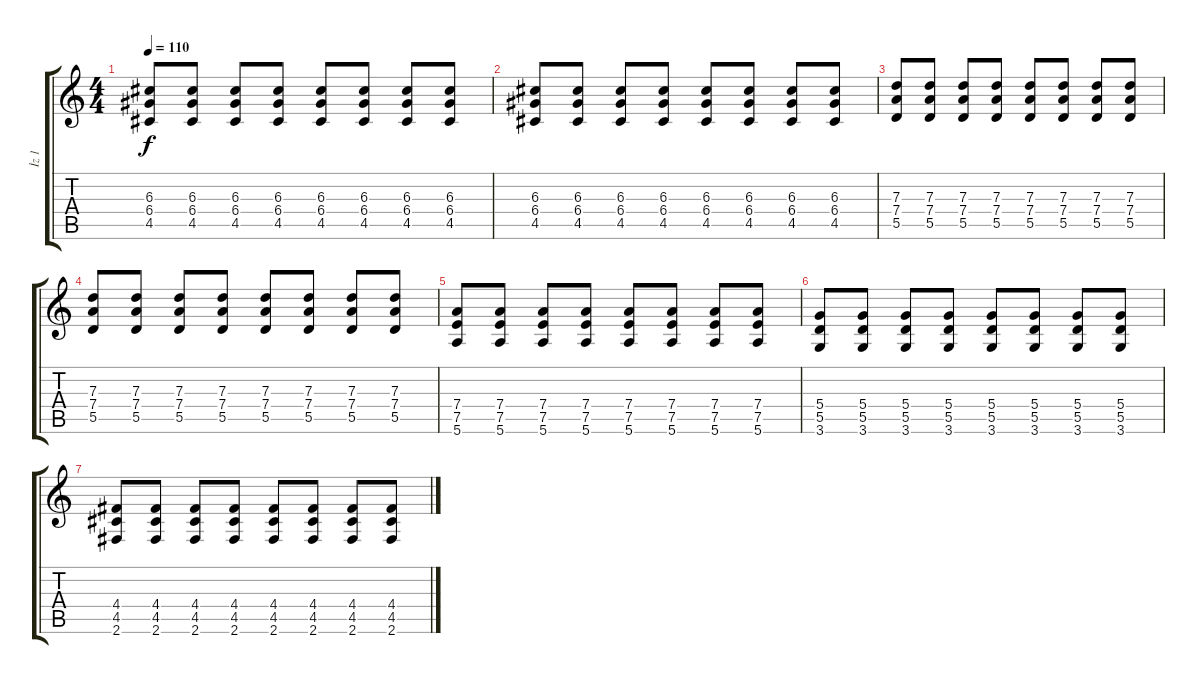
\track ("İz 1" "İz 1") {instrument acousticguitarsteel}
\staff {score tabs}
\tuning (E4 B3 G3 D3 A2 E2) {hide}
\ts (4 4)
\tempo 110
\clef g2
\ks c
(6.3 6.4 4.5).8{dy f volume 11} (6.3 6.4 4.5).8 (6.3 6.4 4.5).8 (6.3 6.4 4.5).8 (6.3 6.4 4.5).8 (6.3 6.4 4.5).8 (6.3 6.4 4.5).8 (6.3 6.4 4.5).8 |
(6.3 6.4 4.5).8 (6.3 6.4 4.5).8 (6.3 6.4 4.5).8 (6.3 6.4 4.5).8 (6.3 6.4 4.5).8 (6.3 6.4 4.5).8 (6.3 6.4 4.5).8 (6.3 6.4 4.5).8 |
(7.3 7.4 5.5).8 (7.3 7.4 5.5).8 (7.3 7.4 5.5).8 (7.3 7.4 5.5).8 (7.3 7.4 5.5).8 (7.3 7.4 5.5).8 (7.3 7.4 5.5).8 (7.3 7.4 5.5).8 |
(7.3 7.4 5.5).8 (7.3 7.4 5.5).8 (7.3 7.4 5.5).8 (7.3 7.4 5.5).8 (7.3 7.4 5.5).8 (7.3 7.4 5.5).8 (7.3 7.4 5.5).8 (7.3 7.4 5.5).8 |
(7.4 7.5 5.6).8 (7.4 7.5 5.6).8 (7.4 7.5 5.6).8 (7.4 7.5 5.6).8 (7.4 7.5 5.6).8 (7.4 7.5 5.6).8 (7.4 7.5 5.6).8 (7.4 7.5 5.6).8 |
(5.4 5.5 3.6).8 (5.4 5.5 3.6).8 (5.4 5.5 3.6).8 (5.4 5.5 3.6).8 (5.4 5.5 3.6).8 (5.4 5.5 3.6).8 (5.4 5.5 3.6).8 (5.4 5.5 3.6).8 |
(4.4 4.5 2.6).8 (4.4 4.5 2.6).8 (4.4 4.5 2.6).8 (4.4 4.5 2.6).8 (4.4 4.5 2.6).8 (4.4 4.5 2.6).8 (4.4 4.5 2.6).8 (4.4 4.5 2.6).8
